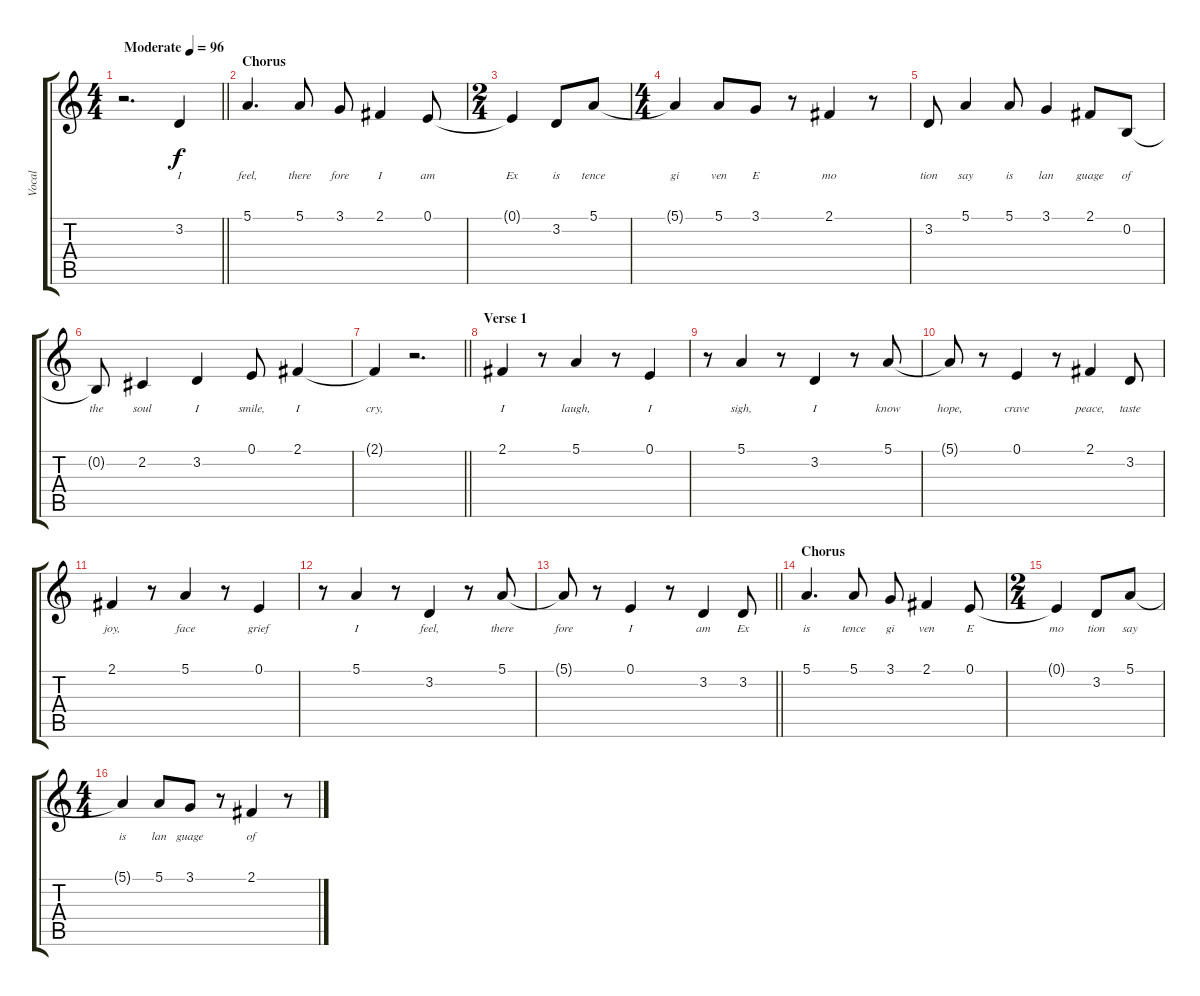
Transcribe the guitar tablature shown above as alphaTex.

\track ("Vocal" "Vocal") {instrument acousticgrandpiano}
\staff {score tabs}
\tuning (E4 B3 G3 D3 A2 E2) {hide}
\ts (4 4)
\tempo (96 "Moderate")
\clef g2
\barLineRight lightlight
\ks c
r.2{d dy f instrument acousticgrandpiano} 3.2.4{lyrics (0 "I") lyrics (1 "") lyrics (2 "") lyrics (3 "") lyrics (4 "")} |
\section ("" "Chorus")
5.1.4{d lyrics (0 "feel,") lyrics (1 "") lyrics (2 "") lyrics (3 "") lyrics (4 "")} 5.1.8{lyrics (0 "there") lyrics (1 "") lyrics (2 "") lyrics (3 "") lyrics (4 "")} 3.1.8{lyrics (0 "fore") lyrics (1 "") lyrics (2 "") lyrics (3 "") lyrics (4 "")} 2.1.4{lyrics (0 "I") lyrics (1 "") lyrics (2 "") lyrics (3 "") lyrics (4 "")} 0.1.8{lyrics (0 "am") lyrics (1 "") lyrics (2 "") lyrics (3 "") lyrics (4 "")} |
\ts (2 4)
0.1{t}.4{lyrics (0 "Ex") lyrics (1 "") lyrics (2 "") lyrics (3 "") lyrics (4 "")} 3.2.8{lyrics (0 "is") lyrics (1 "") lyrics (2 "") lyrics (3 "") lyrics (4 "")} 5.1.8{lyrics (0 "tence") lyrics (1 "") lyrics (2 "") lyrics (3 "") lyrics (4 "")} |
\ts (4 4)
5.1{t}.4{lyrics (0 "gi") lyrics (1 "") lyrics (2 "") lyrics (3 "") lyrics (4 "")} 5.1.8{lyrics (0 "ven") lyrics (1 "") lyrics (2 "") lyrics (3 "") lyrics (4 "")} 3.1.8{lyrics (0 "E") lyrics (1 "") lyrics (2 "") lyrics (3 "") lyrics (4 "")} r.8 2.1.4{lyrics (0 "mo") lyrics (1 "") lyrics (2 "") lyrics (3 "") lyrics (4 "")} r.8 |
3.2.8{lyrics (0 "tion") lyrics (1 "") lyrics (2 "") lyrics (3 "") lyrics (4 "")} 5.1.4{lyrics (0 "say") lyrics (1 "") lyrics (2 "") lyrics (3 "") lyrics (4 "")} 5.1.8{lyrics (0 "is") lyrics (1 "") lyrics (2 "") lyrics (3 "") lyrics (4 "")} 3.1.4{lyrics (0 "lan") lyrics (1 "") lyrics (2 "") lyrics (3 "") lyrics (4 "")} 2.1.8{lyrics (0 "guage") lyrics (1 "") lyrics (2 "") lyrics (3 "") lyrics (4 "")} 0.2.8{lyrics (0 "of") lyrics (1 "") lyrics (2 "") lyrics (3 "") lyrics (4 "")} |
0.2{t}.8{lyrics (0 "the") lyrics (1 "") lyrics (2 "") lyrics (3 "") lyrics (4 "")} 2.2.4{lyrics (0 "soul") lyrics (1 "") lyrics (2 "") lyrics (3 "") lyrics (4 "")} 3.2.4{lyrics (0 "I") lyrics (1 "") lyrics (2 "") lyrics (3 "") lyrics (4 "")} 0.1.8{lyrics (0 "smile,") lyrics (1 "") lyrics (2 "") lyrics (3 "") lyrics (4 "")} 2.1.4{lyrics (0 "I") lyrics (1 "") lyrics (2 "") lyrics (3 "") lyrics (4 "")} |
\barLineRight lightlight
2.1{t}.4{lyrics (0 "cry,") lyrics (1 "") lyrics (2 "") lyrics (3 "") lyrics (4 "")} r.2{d} |
\section ("" "Verse 1")
2.1.4{lyrics (0 "I") lyrics (1 "") lyrics (2 "") lyrics (3 "") lyrics (4 "")} r.8 5.1.4{lyrics (0 "laugh,") lyrics (1 "") lyrics (2 "") lyrics (3 "") lyrics (4 "")} r.8 0.1.4{lyrics (0 "I") lyrics (1 "") lyrics (2 "") lyrics (3 "") lyrics (4 "")} |
r.8 5.1.4{lyrics (0 "sigh,") lyrics (1 "") lyrics (2 "") lyrics (3 "") lyrics (4 "")} r.8 3.2.4{lyrics (0 "I") lyrics (1 "") lyrics (2 "") lyrics (3 "") lyrics (4 "")} r.8 5.1.8{lyrics (0 "know") lyrics (1 "") lyrics (2 "") lyrics (3 "") lyrics (4 "")} |
5.1{t}.8{lyrics (0 "hope,") lyrics (1 "") lyrics (2 "") lyrics (3 "") lyrics (4 "")} r.8 0.1.4{lyrics (0 "crave") lyrics (1 "") lyrics (2 "") lyrics (3 "") lyrics (4 "")} r.8 2.1.4{lyrics (0 "peace,") lyrics (1 "") lyrics (2 "") lyrics (3 "") lyrics (4 "")} 3.2.8{lyrics (0 "taste") lyrics (1 "") lyrics (2 "") lyrics (3 "") lyrics (4 "")} |
2.1.4{lyrics (0 "joy,") lyrics (1 "") lyrics (2 "") lyrics (3 "") lyrics (4 "")} r.8 5.1.4{lyrics (0 "face") lyrics (1 "") lyrics (2 "") lyrics (3 "") lyrics (4 "")} r.8 0.1.4{lyrics (0 "grief") lyrics (1 "") lyrics (2 "") lyrics (3 "") lyrics (4 "")} |
r.8 5.1.4{lyrics (0 "I") lyrics (1 "") lyrics (2 "") lyrics (3 "") lyrics (4 "")} r.8 3.2.4{lyrics (0 "feel,") lyrics (1 "") lyrics (2 "") lyrics (3 "") lyrics (4 "")} r.8 5.1.8{lyrics (0 "there") lyrics (1 "") lyrics (2 "") lyrics (3 "") lyrics (4 "")} |
\barLineRight lightlight
5.1{t}.8{lyrics (0 "fore") lyrics (1 "") lyrics (2 "") lyrics (3 "") lyrics (4 "")} r.8 0.1.4{lyrics (0 "I") lyrics (1 "") lyrics (2 "") lyrics (3 "") lyrics (4 "")} r.8 3.2.4{lyrics (0 "am") lyrics (1 "") lyrics (2 "") lyrics (3 "") lyrics (4 "")} 3.2.8{lyrics (0 "Ex") lyrics (1 "") lyrics (2 "") lyrics (3 "") lyrics (4 "")} |
\section ("" "Chorus")
5.1.4{d lyrics (0 "is") lyrics (1 "") lyrics (2 "") lyrics (3 "") lyrics (4 "")} 5.1.8{lyrics (0 "tence") lyrics (1 "") lyrics (2 "") lyrics (3 "") lyrics (4 "")} 3.1.8{lyrics (0 "gi") lyrics (1 "") lyrics (2 "") lyrics (3 "") lyrics (4 "")} 2.1.4{lyrics (0 "ven") lyrics (1 "") lyrics (2 "") lyrics (3 "") lyrics (4 "")} 0.1.8{lyrics (0 "E") lyrics (1 "") lyrics (2 "") lyrics (3 "") lyrics (4 "")} |
\ts (2 4)
0.1{t}.4{lyrics (0 "mo") lyrics (1 "") lyrics (2 "") lyrics (3 "") lyrics (4 "")} 3.2.8{lyrics (0 "tion") lyrics (1 "") lyrics (2 "") lyrics (3 "") lyrics (4 "")} 5.1.8{lyrics (0 "say") lyrics (1 "") lyrics (2 "") lyrics (3 "") lyrics (4 "")} |
\ts (4 4)
5.1{t}.4{lyrics (0 "is") lyrics (1 "") lyrics (2 "") lyrics (3 "") lyrics (4 "")} 5.1.8{lyrics (0 "lan") lyrics (1 "") lyrics (2 "") lyrics (3 "") lyrics (4 "")} 3.1.8{lyrics (0 "guage") lyrics (1 "") lyrics (2 "") lyrics (3 "") lyrics (4 "")} r.8 2.1.4{lyrics (0 "of") lyrics (1 "") lyrics (2 "") lyrics (3 "") lyrics (4 "")} r.8
